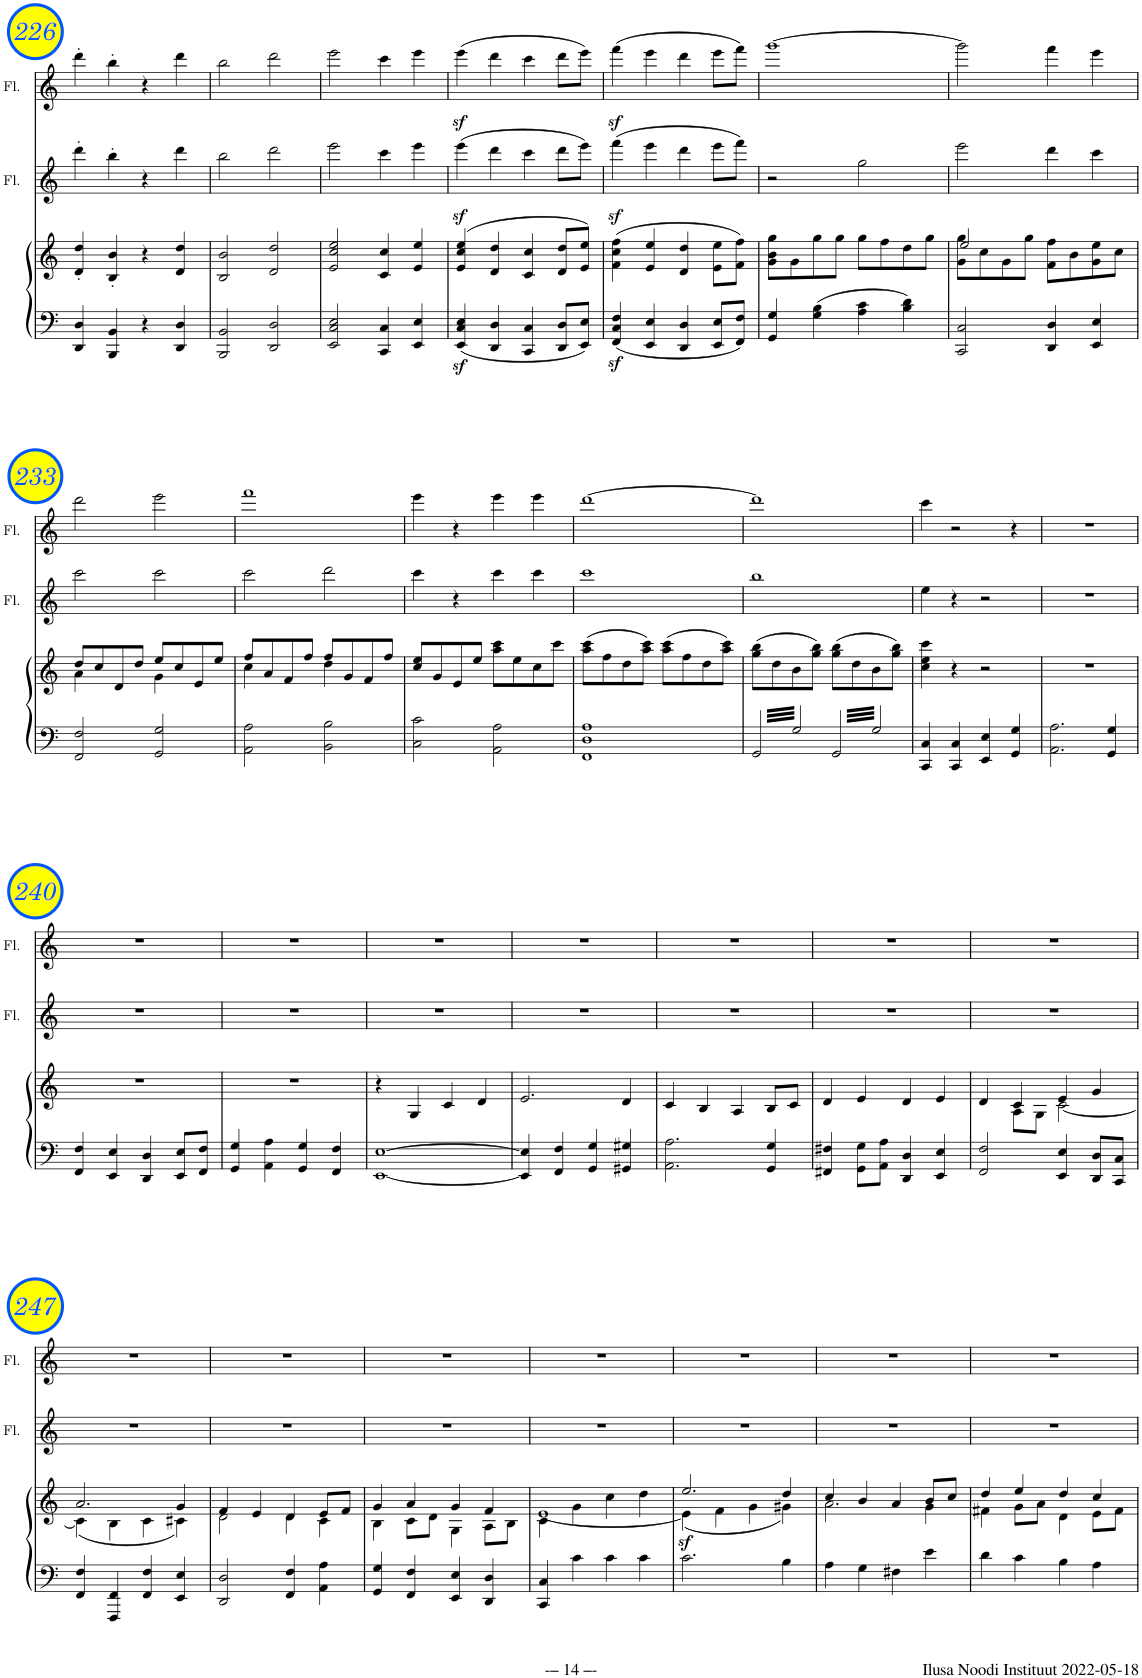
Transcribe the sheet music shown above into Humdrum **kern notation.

**kern	**kern	**dynam	**kern	**kern
*part3	*part3	*part3	*part2	*part1
*staff4	*staff3	*staff3/4	*staff2	*staff1
*I"Piano	*	*	*I"Flute	*I"Flute
*I'Pno	*	*	*I'Fl.	*I'Fl.
!!LO:PB:g=z
*clefF4	*clefG2	*	*clefG2	*clefG2
*k[]	*k[]	*	*k[]	*k[]
*M4/4	*M4/4	*	*M4/4	*M4/4
*met(c)	*met(c)	*	*met(c)	*met(c)
=226	=226	=226	=226	=226
4DD/ 4D/	4d/' 4dd/'	.	4ddd'\	4ddd'\
4BBB/ 4BB/	4B/' 4b/'	.	4bb'\	4bb'\
4r	4r	.	4r	4r
4DD/ 4D/	4d/ 4dd/	.	4ddd\	4ddd\
=227	=227	=227	=227	=227
2BBB/ 2BB/	2B/ 2b/	.	2bb\	2bb\
2DD/ 2D/	2d/ 2dd/	.	2ddd\	2ddd\
=228	=228	=228	=228	=228
2EE/ 2C/ 2E/	2e/ 2cc/ 2ee/	.	2eee\	2eee\
4CC/ 4C/	4c/ 4cc/	.	4ccc\	4ccc\
4EE/ 4E/	4e/ 4ee/	.	4eee\	4eee\
=229	=229	=229	=229	=229
4EE/z< 4C/z< 4E/z<	(>4e/ 4cc/ 4ee/	.	(4eeez<\	(4eeez<\
4DD/ 4D/	4d/ 4dd/	.	4ddd\	4ddd\
4CC/ 4C/	4c/ 4cc/	.	4ccc\	4ccc\
8DD/ 8D/L	8d/ 8dd/L	.	8ddd\L	8ddd\L
8EE/ 8E/J	8e/ 8ee/J)	.	8eee\J)	8eee\J)
=230	=230	=230	=230	=230
4FF/z< 4C/z< 4F/z<	(4f\ 4cc\ 4ff\	.	(4fffz<\	(4fffz<\
4EE/ 4E/	4e/ 4ee/	.	4eee\	4eee\
4DD/ 4D/	4d/ 4dd/	.	4ddd\	4ddd\
8EE/ 8E/L	8e\ 8ee\L	.	8eee\L	8eee\L
8FF/ 8F/J	8f\ 8ff\J)	.	8fff\J)	8fff\J)
=231	=231	=231	=231	=231
4GG/ 4G/	8g\ 8b\ 8gg\L	.	2r	[1ggg
.	8g\	.	.	.
4G\ 4B\	8gg\	.	.	.
.	8gg\J	.	.	.
4A\ 4c\	8gg\L	.	2gg\	.
.	8ff\	.	.	.
4B\ 4d\	8dd\	.	.	.
.	8gg\J	.	.	.
=232	=232	=232	=232	=232
*	*^	*	*	*
2CC/ 2C/	8g\ 8gg\L	2ee/	.	2eee\	2ggg\]
.	8cc\	.	.	.	.
.	8g\	.	.	.	.
.	8gg\J	.	.	.	.
4DD/ 4D/	8f\ 8ff\L	2ryy	.	4ddd\	4fff\
.	8b\	.	.	.	.
4EE/ 4E/	8g\ 8ee\	.	.	4ccc\	4eee\
.	8cc\J	.	.	.	.
!!LO:LB:g=z
=233	=233	=233	=233	=233	=233
2FF/ 2F/	8dd/L	4a\	.	2ccc\	2ddd\
.	8cc/	.	.	.	.
.	8d/	4ryy	.	.	.
.	8dd/J	.	.	.	.
2GG/ 2G/	8ee/L	4g\	.	2ccc\	2eee\
.	8cc/	.	.	.	.
.	8e/	4ryy	.	.	.
.	8ee/J	.	.	.	.
=234	=234	=234	=234	=234	=234
2AA\ 2A\	8ff/L	4cc\	.	2ccc\	1fff
.	8a/	.	.	.	.
.	8f/	4ryy	.	.	.
.	8ff/J	.	.	.	.
2BB\ 2B\	8ff/L	4dd\	.	2ddd\	.
.	8g/	.	.	.	.
.	8f/	4ryy	.	.	.
.	8ff/J	.	.	.	.
*	*v	*v	*	*	*
=235	=235	=235	=235	=235
2C\ 2c\	8cc/ 8ee/L	.	4ccc\	4eee\
.	8g/	.	.	.
.	8e/	.	4r	4r
.	8ee/J	.	.	.
2AA\ 2A\	8aa\ 8ccc\L	.	4ccc\	4eee\
.	8ee\	.	.	.
.	8cc\	.	4ccc\	4eee\
.	8ccc\J	.	.	.
=236	=236	=236	=236	=236
1FF 1D 1A	(8aa\ 8ccc\L	.	1ccc	[1ddd
.	8ff\	.	.	.
.	8dd\	.	.	.
.	8aa\ 8ccc\J)	.	.	.
.	(8aa\ 8ccc\L	.	.	.
.	8ff\	.	.	.
.	8dd\	.	.	.
.	8aa\ 8ccc\J)	.	.	.
=237	=237	=237	=237	=237
6.GG/	(8gg\ 8bb\L	.	1bb	1ddd]
.	8dd\	.	.	.
6.G/	8b\	.	.	.
.	8gg\ 8bb\J)	.	.	.
6.GG/	(8gg\ 8bb\L	.	.	.
.	8dd\	.	.	.
6.G/	8b\	.	.	.
.	8gg\ 8bb\J)	.	.	.
=238	=238	=238	=238	=238
4CC/ 4C/	4cc\ 4ee\ 4ccc\	.	4ee\	4ccc\
4CC/ 4C/	4r	.	4r	2r
4EE/ 4E/	2r	.	2r	.
4GG/ 4G/	.	.	.	4r
=239	=239	=239	=239	=239
2.AA\ 2.A\	1r	.	1r	1r
4GG/ 4G/	.	.	.	.
!!LO:LB:g=z
=240	=240	=240	=240	=240
4FF/ 4F/	1r	.	1r	1r
4EE/ 4E/	.	.	.	.
4DD/ 4D/	.	.	.	.
8EE/ 8E/L	.	.	.	.
8FF/ 8F/J	.	.	.	.
=241	=241	=241	=241	=241
4GG/ 4G/	1r	.	1r	1r
4AA\ 4A\	.	.	.	.
4GG/ 4G/	.	.	.	.
4FF/ 4F/	.	.	.	.
=242	=242	=242	=242	=242
[1EE [1E	4r	.	1r	1r
.	4G/	.	.	.
.	4c/	.	.	.
.	4d/	.	.	.
=243	=243	=243	=243	=243
4EE/] 4E/]	2.e/	.	1r	1r
4FF/ 4F/	.	.	.	.
4GG/ 4G/	.	.	.	.
4GG#X/ 4G#X/	4d/	.	.	.
=244	=244	=244	=244	=244
2.AA\ 2.A\	4c/	.	1r	1r
.	4B/	.	.	.
.	4A/	.	.	.
4GG/ 4G/	8B/L	.	.	.
.	8c/J	.	.	.
=245	=245	=245	=245	=245
4FF#X/ 4F#X/	4d/	.	1r	1r
8GG\ 8G\L	4e/	.	.	.
8AA\ 8A\J	.	.	.	.
4DD/ 4D/	4d/	.	.	.
4EE/ 4E/	4e/	.	.	.
=246	=246	=246	=246	=246
*	*^	*	*	*
2FF/ 2F/	4d/	4ryy	.	1r	1r
.	4c/	8A\L	.	.	.
.	.	8G\J	.	.	.
4EE/ 4E/	4e/	[2c\	.	.	.
8DD/ 8D/L	4g/	.	.	.	.
8CC/ 8C/J	.	.	.	.	.
!!LO:LB:g=z
=247	=247	=247	=247	=247	=247
4FF/ 4F/	2.a/	(4c\]	.	1r	1r
4FFF/ 4FF/	.	4B\	.	.	.
4FF/ 4F/	.	4c\	.	.	.
4EE/ 4E/	4g/	4c#X\)	.	.	.
=248	=248	=248	=248	=248	=248
2DD/ 2D/	4f/	2d\	.	1r	1r
.	4e/	.	.	.	.
4FF/ 4F/	4d/	4d\	.	.	.
4AA\ 4A\	8e/L	4c\	.	.	.
.	8f/J	.	.	.	.
=249	=249	=249	=249	=249	=249
4GG/ 4G/	4g/	4B\	.	1r	1r
4FF/ 4F/	4a/	8c\L	.	.	.
.	.	8d\J	.	.	.
4EE/ 4E/	4g/	4G\	.	.	.
4DD/ 4D/	4f/	8A\L	.	.	.
.	.	8B\J	.	.	.
=250	=250	=250	=250	=250	=250
4CC/ 4C/	[<1e	4c\	.	1r	1r
4c\	.	4g\	.	.	.
4c\	.	4cc\	.	.	.
4c\	.	4dd\	.	.	.
=251	=251	=251	=251	=251	=251
!	!	!	!LO:DY:b	!	!
2.c\	(<4e\]	2.ee/	sf	1r	1r
.	4f\	.	.	.	.
.	4g\	.	.	.	.
4B\	4g#X\)	4dd/	.	.	.
=252	=252	=252	=252	=252	=252
4A\	4cc/	2.a\	.	1r	1r
4G\	4b/	.	.	.	.
4F#X\	4a/	.	.	.	.
4e\	8b/L	4g\	.	.	.
.	8cc/J	.	.	.	.
=253	=253	=253	=253	=253	=253
4d\	4dd/	4f#X\	.	1r	1r
4c\	4ee/	8g\L	.	.	.
.	.	8a\J	.	.	.
4B\	4dd/	4d\	.	.	.
4A\	4cc/	8e\L	.	.	.
.	.	8f#\J	.	.	.
*	*v	*v	*	*	*
=	=	=	=	=
*-	*-	*-	*-	*-
